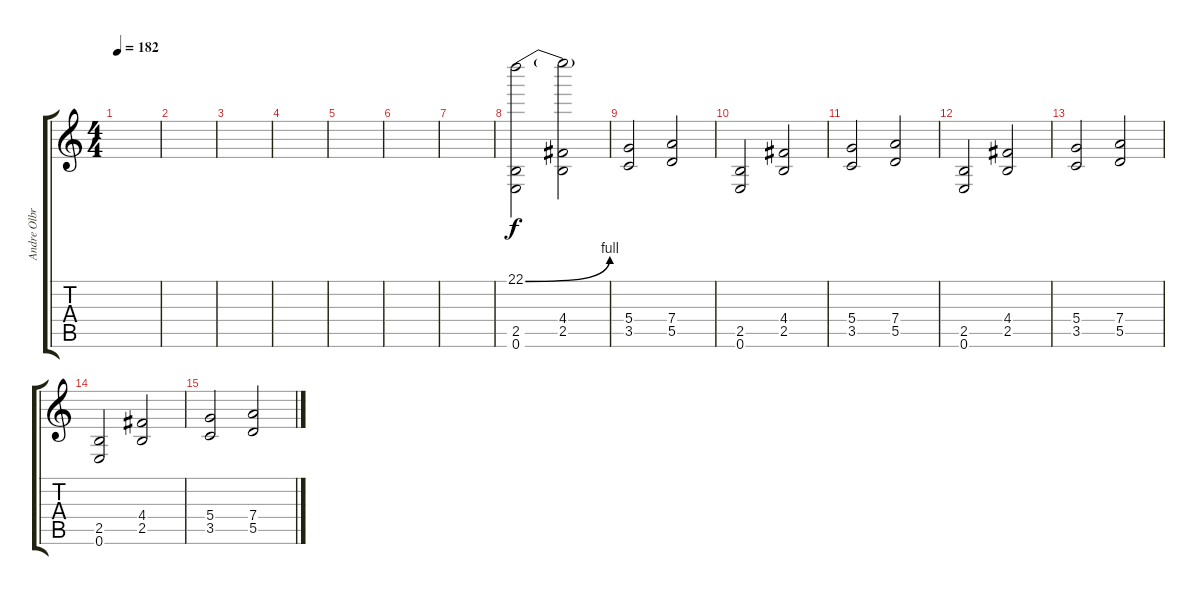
\track ("Andre Olbrich (Studio Layers)" "Andre Olbr") {instrument distortionguitar}
\staff {score tabs}
\tuning (E4 B3 G3 D3 A2 E2) {hide}
\ts (4 4)
\tempo 182
\clef g2
\ks c
|
|
|
|
|
|
|
(22.1{be (bend 0 0 60 4)} 2.5 0.6).2 (22.1{t} 4.4 2.5).2 |
(5.4 3.5).2 (7.4 5.5).2 |
(2.5 0.6).2 (4.4 2.5).2 |
(5.4 3.5).2 (7.4 5.5).2 |
(2.5 0.6).2 (4.4 2.5).2 |
(5.4 3.5).2 (7.4 5.5).2 |
(2.5 0.6).2 (4.4 2.5).2 |
(5.4 3.5).2 (7.4 5.5).2
